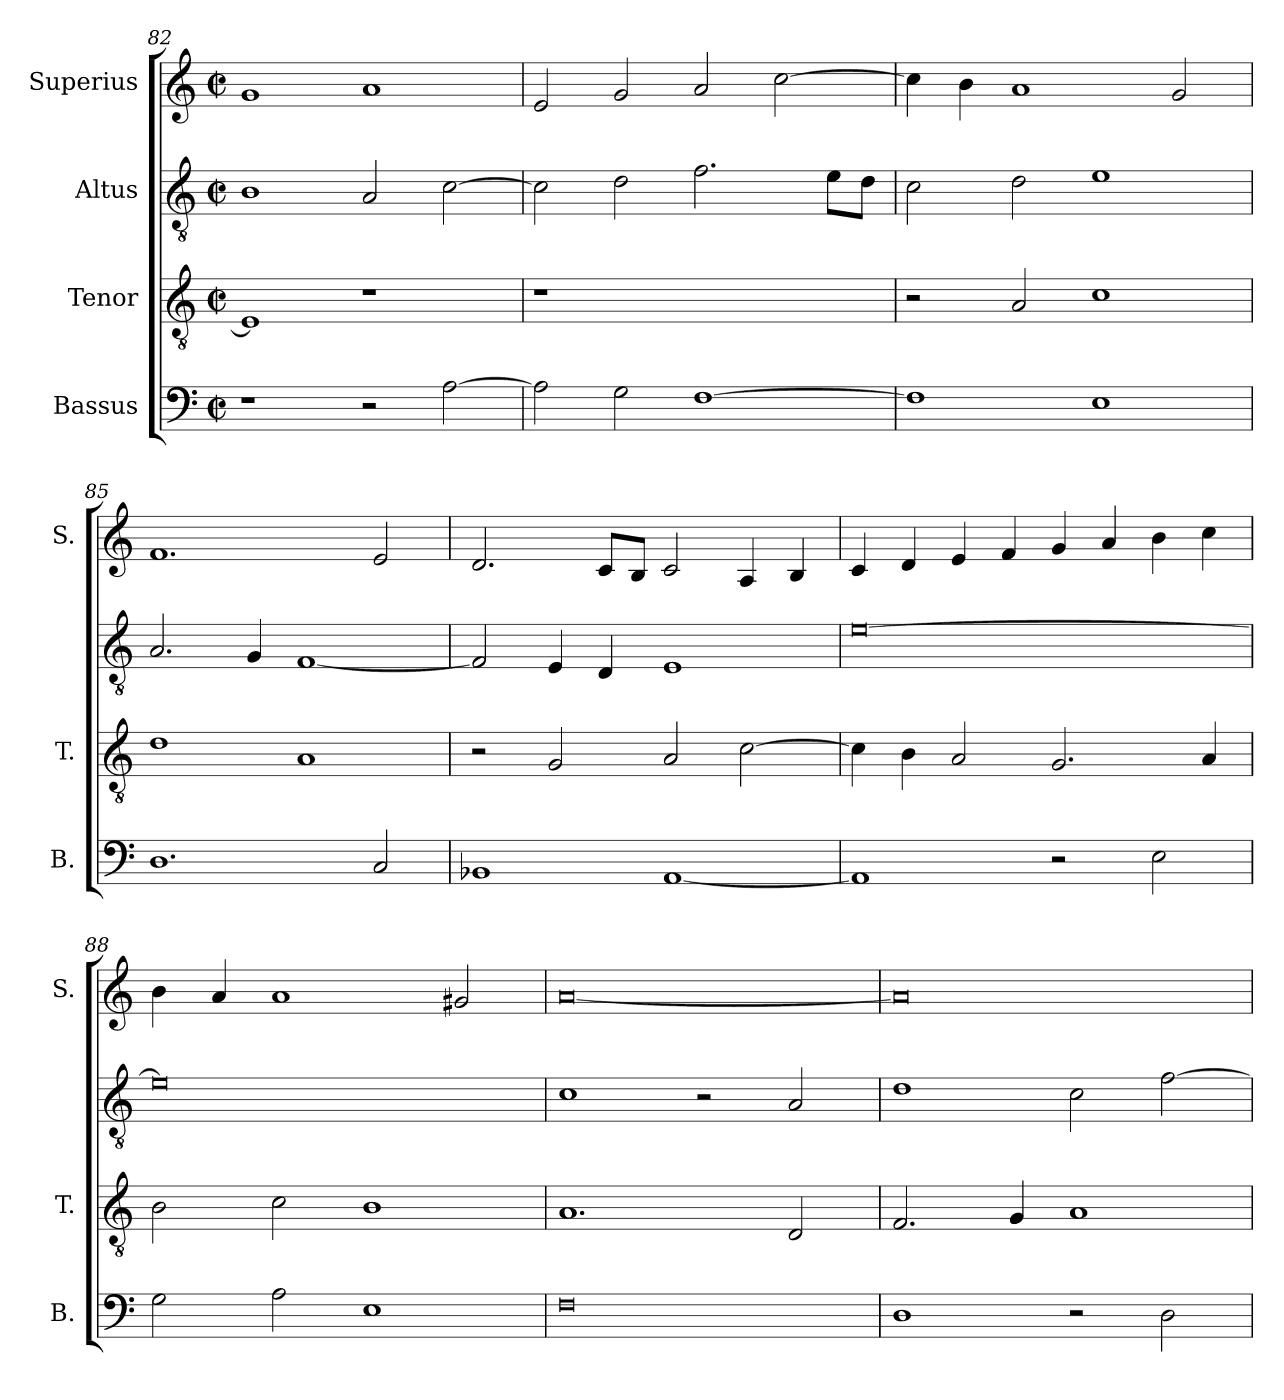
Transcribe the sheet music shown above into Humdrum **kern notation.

**kern	**kern	**kern	**kern
*part4	*part3	*part2	*part1
*staff4	*staff3	*staff2	*staff1
*I"Bassus	*I"Tenor	*I"Altus	*I"Superius
*I'B.	*I'T.	*	*I'S.
*clefF4	*clefGv2	*clefGv2	*clefG2
*	*ITrd7c12	*ITrd7c12	*
*k[]	*k[]	*k[]	*k[]
*C:	*C:	*C:	*C:
*M2/2	*M2/2	*M2/2	*M2/2
*met(c|)	*met(c|)	*met(c|)	*met(c|)
=82	=82	=82	=82
1r	1EEi]	1BBi	1gi
2r	1r	2AAi/	1ai
[>2Ai\	.	[>2Ci\	.
=83	=83	=83	=83
!	!LO:N:vis=1	!	!
2Ai\]	1r	2Ci\]	2ei/
2Gi\	.	2Di\	2gi/
[>1Fi	1ryy	2.Fi\	2ai/
.	.	.	[>2cci\
.	.	8Ei\L	.
.	.	8Di\J	.
!!LO:LB:g=z
=84	=84	=84	=84
1Fi]	2r	2Ci\	4cci\]
.	.	.	4bi\
.	2AAi/	2Di\	1ai
1Ei	1Ci	1Ei	.
.	.	.	2gi/
=85	=85	=85	=85
1.Di	1Di	2.AAi/	1.fi
.	.	4GGi/	.
.	1AAi	[<1FFi	.
2Ci/	.	.	2ei/
=86	=86	=86	=86
1BB-Xi	2r	2FFi/]	2.di/
.	2GGi/	4EEi/	.
.	.	4DDi/	8ci/L
.	.	.	8Bi/J
[<1AAi	2AAi/	1EEi	2ci/
.	[>2Ci\	.	4Ai/
.	.	.	4Bi/
=87	=87	=87	=87
1AAi]	4Ci\]	[>0Ei	4ci/
.	4BBi\	.	4di/
.	2AAi/	.	4ei/
.	.	.	4fi/
2r	2.GGi/	.	4gi/
.	.	.	4ai/
2Ei\	.	.	4bi\
.	4AAi/	.	4cci\
=88	=88	=88	=88
2Gi\	2BBi\	0Ei]	4bi\
.	.	.	4ai/
2Ai\	2Ci\	.	1ai
1Ei	1BBi	.	.
.	.	.	2g#Xi/
!!LO:PB:g=z
=89	=89	=89	=89
0Fi	1.AAi	1Ci	[<0ai
.	.	2r	.
.	2DDi/	2AAi/	.
=90	=90	=90	=90
1Di	2.FFi/	1Di	0ai]
.	4GGi/	.	.
2r	1AAi	2Ci\	.
2Di\	.	[>2Fi\	.
=	=	=	=
*-	*-	*-	*-
